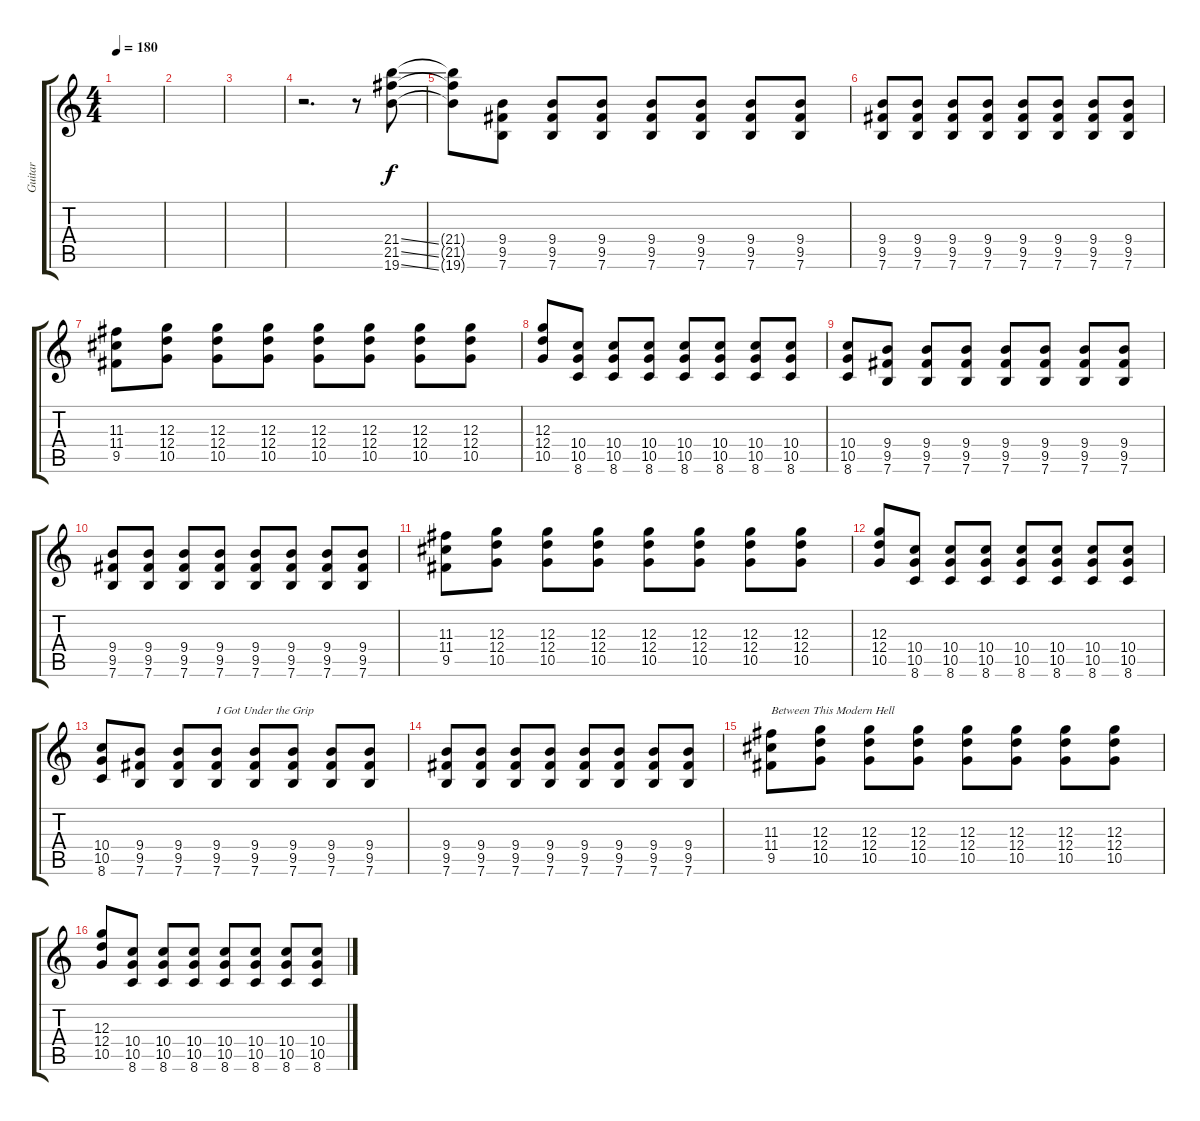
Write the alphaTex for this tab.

\track ("Guitar" "Guitar") {instrument overdrivenguitar}
\staff {score tabs}
\tuning (E4 B3 G3 D3 A2 E2) {hide}
\ts (4 4)
\tempo 180
\clef g2
\ks c
|
|
|
r.2{d} r.8 (21.4{ss} 21.5{ss} 19.6{ss}).8 |
(21.4{t} 21.5{t} 19.6{t}).8 (9.4 9.5 7.6).8 (9.4 9.5 7.6).8 (9.4 9.5 7.6).8 (9.4 9.5 7.6).8 (9.4 9.5 7.6).8 (9.4 9.5 7.6).8 (9.4 9.5 7.6).8 |
(9.4 9.5 7.6).8 (9.4 9.5 7.6).8 (9.4 9.5 7.6).8 (9.4 9.5 7.6).8 (9.4 9.5 7.6).8 (9.4 9.5 7.6).8 (9.4 9.5 7.6).8 (9.4 9.5 7.6).8 |
(11.3 11.4 9.5).8 (12.3 12.4 10.5).8 (12.3 12.4 10.5).8 (12.3 12.4 10.5).8 (12.3 12.4 10.5).8 (12.3 12.4 10.5).8 (12.3 12.4 10.5).8 (12.3 12.4 10.5).8 |
(12.3 12.4 10.5).8 (10.4 10.5 8.6).8 (10.4 10.5 8.6).8 (10.4 10.5 8.6).8 (10.4 10.5 8.6).8 (10.4 10.5 8.6).8 (10.4 10.5 8.6).8 (10.4 10.5 8.6).8 |
(10.4 10.5 8.6).8 (9.4 9.5 7.6).8 (9.4 9.5 7.6).8 (9.4 9.5 7.6).8 (9.4 9.5 7.6).8 (9.4 9.5 7.6).8 (9.4 9.5 7.6).8 (9.4 9.5 7.6).8 |
(9.4 9.5 7.6).8 (9.4 9.5 7.6).8 (9.4 9.5 7.6).8 (9.4 9.5 7.6).8 (9.4 9.5 7.6).8 (9.4 9.5 7.6).8 (9.4 9.5 7.6).8 (9.4 9.5 7.6).8 |
(11.3 11.4 9.5).8 (12.3 12.4 10.5).8 (12.3 12.4 10.5).8 (12.3 12.4 10.5).8 (12.3 12.4 10.5).8 (12.3 12.4 10.5).8 (12.3 12.4 10.5).8 (12.3 12.4 10.5).8 |
(12.3 12.4 10.5).8 (10.4 10.5 8.6).8 (10.4 10.5 8.6).8 (10.4 10.5 8.6).8 (10.4 10.5 8.6).8 (10.4 10.5 8.6).8 (10.4 10.5 8.6).8 (10.4 10.5 8.6).8 |
(10.4 10.5 8.6).8 (9.4 9.5 7.6).8 (9.4 9.5 7.6).8 (9.4 9.5 7.6).8{txt "I Got Under the Grip"} (9.4 9.5 7.6).8 (9.4 9.5 7.6).8 (9.4 9.5 7.6).8 (9.4 9.5 7.6).8 |
(9.4 9.5 7.6).8 (9.4 9.5 7.6).8 (9.4 9.5 7.6).8 (9.4 9.5 7.6).8 (9.4 9.5 7.6).8 (9.4 9.5 7.6).8 (9.4 9.5 7.6).8 (9.4 9.5 7.6).8 |
(11.3 11.4 9.5).8{txt "Between This Modern Hell"} (12.3 12.4 10.5).8 (12.3 12.4 10.5).8 (12.3 12.4 10.5).8 (12.3 12.4 10.5).8 (12.3 12.4 10.5).8 (12.3 12.4 10.5).8 (12.3 12.4 10.5).8 |
(12.3 12.4 10.5).8 (10.4 10.5 8.6).8 (10.4 10.5 8.6).8 (10.4 10.5 8.6).8 (10.4 10.5 8.6).8 (10.4 10.5 8.6).8 (10.4 10.5 8.6).8 (10.4 10.5 8.6).8
